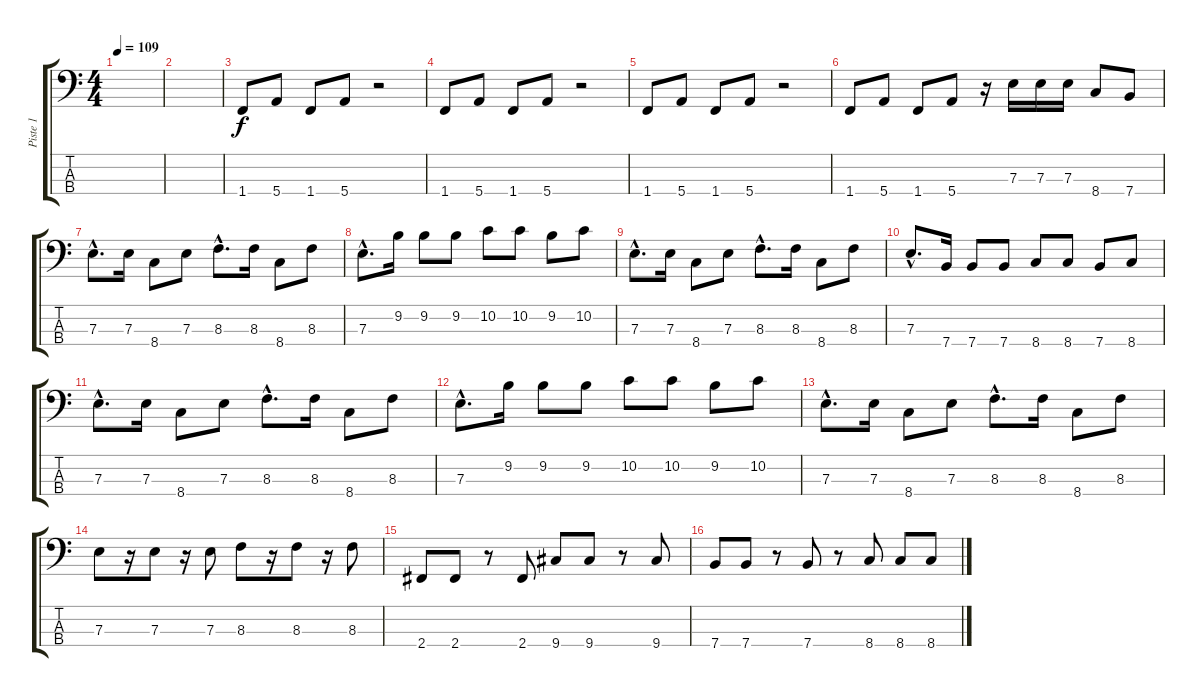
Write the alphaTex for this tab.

\track ("Piste 1" "Piste 1") {instrument electricbassfinger}
\staff {score tabs}
\tuning (G2 D2 A1 E1) {hide}
\ts (4 4)
\tempo 109
\clef f4
\ks c
|
|
1.4.8 5.4.8 1.4.8 5.4.8 r.2 |
1.4.8 5.4.8 1.4.8 5.4.8 r.2 |
1.4.8 5.4.8 1.4.8 5.4.8 r.2 |
1.4.8 5.4.8 1.4.8 5.4.8 r.16 7.3.16 7.3.16 7.3.16 8.4.8 7.4.8 |
7.3{hac}.8{d} 7.3.16 8.4.8 7.3.8 8.3{hac}.8{d} 8.3.16 8.4.8 8.3.8 |
7.3{hac}.8{d} 9.2.16 9.2.8 9.2.8 10.2.8 10.2.8 9.2.8 10.2.8 |
7.3{hac}.8{d} 7.3.16 8.4.8 7.3.8 8.3{hac}.8{d} 8.3.16 8.4.8 8.3.8 |
7.3{hac}.8{d} 7.4.16 7.4.8 7.4.8 8.4.8 8.4.8 7.4.8 8.4.8 |
7.3{hac}.8{d} 7.3.16 8.4.8 7.3.8 8.3{hac}.8{d} 8.3.16 8.4.8 8.3.8 |
7.3{hac}.8{d} 9.2.16 9.2.8 9.2.8 10.2.8 10.2.8 9.2.8 10.2.8 |
7.3{hac}.8{d} 7.3.16 8.4.8 7.3.8 8.3{hac}.8{d} 8.3.16 8.4.8 8.3.8 |
7.3.8 r.16 7.3.8 r.16 7.3.8 8.3.8 r.16 8.3.8 r.16 8.3.8 |
2.4.8 2.4.8 r.8 2.4.8 9.4.8 9.4.8 r.8 9.4.8 |
7.4.8 7.4.8 r.8 7.4.8 r.8 8.4.8 8.4.8 8.4.8
